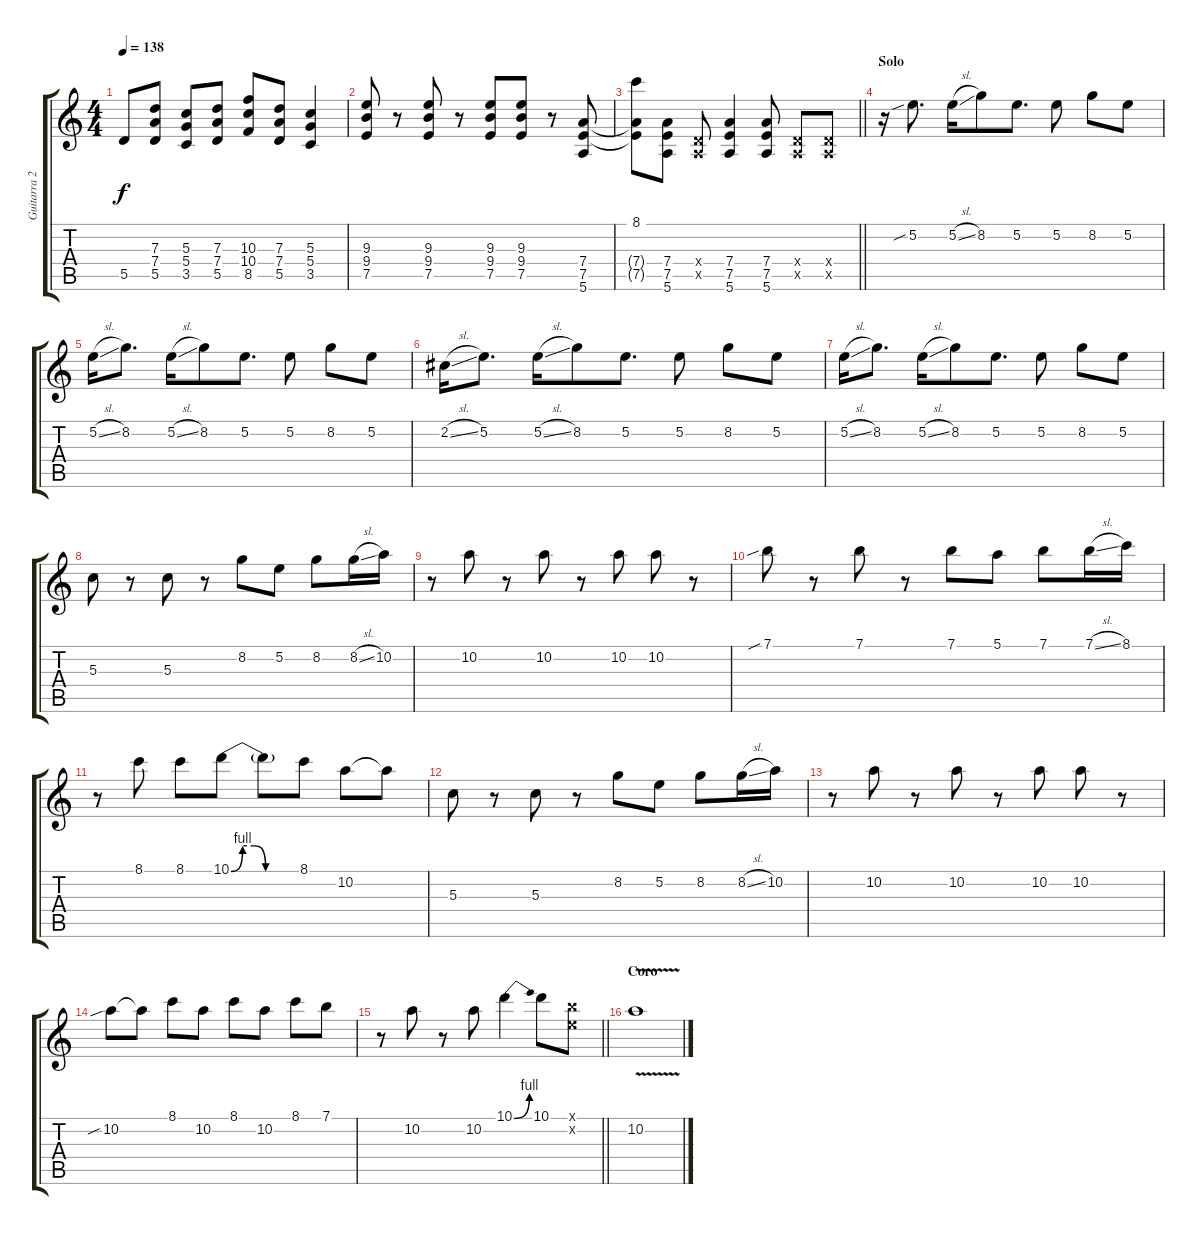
\track ("Guitarra 2" "Guitarra 2") {instrument acousticguitarsteel}
\staff {score tabs}
\tuning (E4 B3 G3 D3 A2 E2) {hide}
\ts (4 4)
\tempo 138
\clef g2
\ks c
5.5.8{dy f} (7.3 7.4 5.5).8 (5.3 5.4 3.5).8 (7.3 7.4 5.5).8 (10.3 10.4 8.5).8 (7.3 7.4 5.5).8 (5.3 5.4 3.5).4 |
(9.3 9.4 7.5).8 r.8 (9.3 9.4 7.5).8 r.8 (9.3 9.4 7.5).8 (9.3 9.4 7.5).8 r.8 (7.4 7.5 5.6).8 |
\barLineRight lightlight
(8.1 7.4{t} 7.5{t}).8 (7.4 7.5 5.6).8 (0.4{x} 0.5{x}).8 (7.4 7.5 5.6).4 (7.4 7.5 5.6).8 (0.4{x} 0.5{x}).8 (0.4{x} 0.5{x}).8 |
\section ("" "Solo")
r.16{instrument distortionguitar} 5.2{sib}.8{d} 5.2{sl}.16 8.2.8 5.2.8{d} 5.2.8 8.2.8 5.2.8 |
5.2{sl}.16{instrument distortionguitar} 8.2.8{d} 5.2{sl}.16 8.2.8 5.2.8{d} 5.2.8 8.2.8 5.2.8 |
2.2{sl}.16{instrument distortionguitar} 5.2.8{d} 5.2{sl}.16 8.2.8 5.2.8{d} 5.2.8 8.2.8 5.2.8 |
5.2{sl}.16{instrument distortionguitar} 8.2.8{d} 5.2{sl}.16 8.2.8 5.2.8{d} 5.2.8 8.2.8 5.2.8 |
5.3.8 r.8 5.3.8 r.8 8.2.8 5.2.8 8.2.8 8.2{sl}.16 10.2.16 |
r.8 10.2.8 r.8 10.2.8 r.8 10.2.8 10.2.8 r.8 |
7.1{sib}.8 r.8 7.1.8 r.8 7.1.8 5.1.8 7.1.8 7.1{sl}.16 8.1.16 |
r.8 8.1.8 8.1.8 10.1{be (custom 0 0 10 4 20 4 30 0 60 0)}.8 10.1{t}.8 8.1.8 10.2.8 10.2{t}.8 |
5.3.8 r.8 5.3.8 r.8 8.2.8 5.2.8 8.2.8 8.2{sl}.16 10.2.16 |
r.8 10.2.8 r.8 10.2.8 r.8 10.2.8 10.2.8 r.8 |
10.2{sib}.8 10.2{t}.8 8.1.8 10.2.8 8.1.8 10.2.8 8.1.8 7.1.8 |
\barLineRight lightlight
r.8 10.2.8 r.8 10.2.8 10.1{be (bend 0 0 60 4)}.4 10.1.8 (0.1{x} 12.2{x}).8 |
\section ("" "Coro")
10.2{v}.1{instrument electricguitarmuted}
